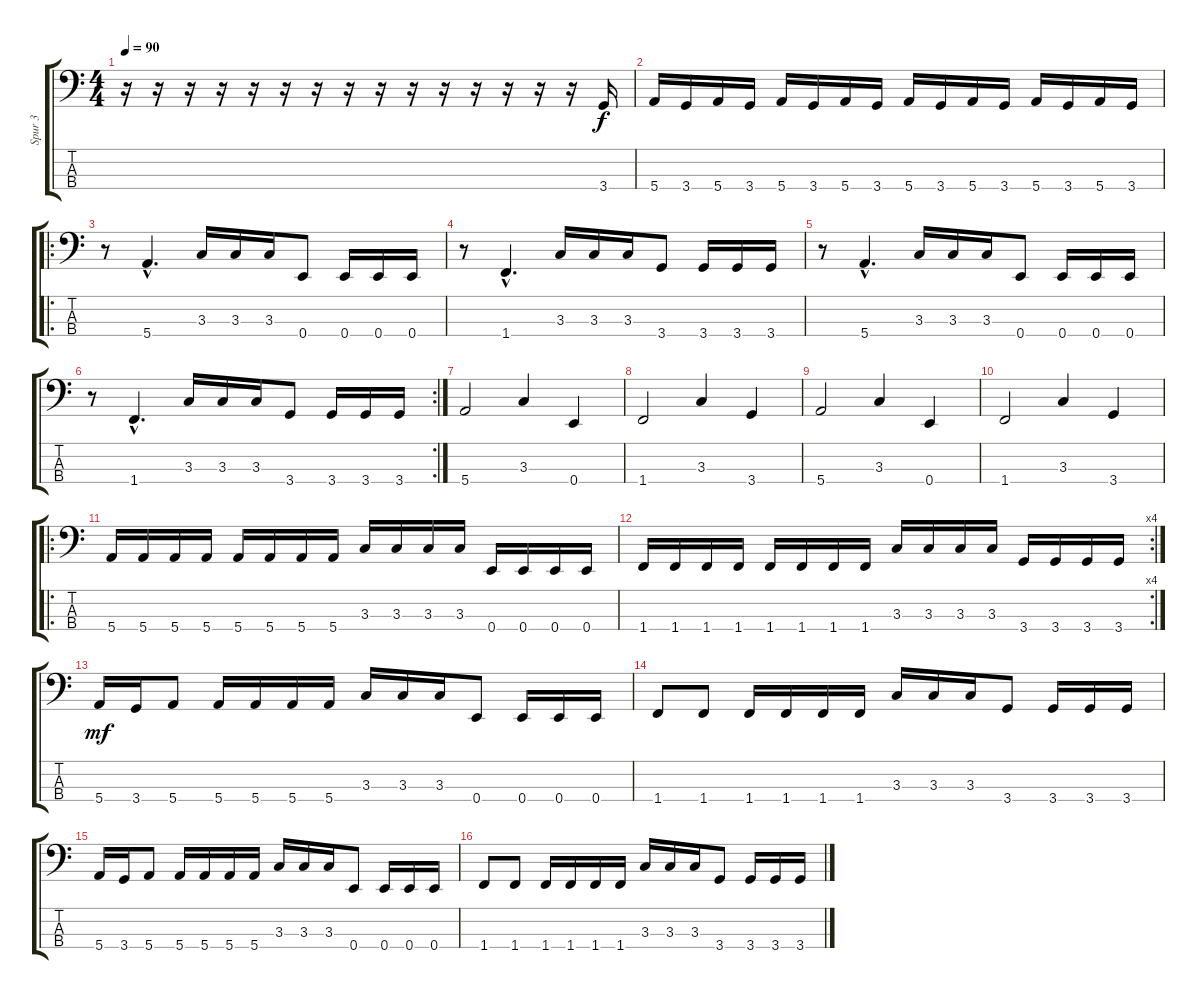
\track ("Spur 3" "Spur 3") {instrument electricbassfinger}
\staff {score tabs}
\tuning (G2 D2 A1 E1) {hide}
\ts (4 4)
\tempo 90
\clef f4
\ks c
r.16{dy f instrument electricbassfinger} r.16 r.16 r.16 r.16 r.16 r.16 r.16 r.16 r.16 r.16 r.16 r.16 r.16 r.16 3.4.16 |
5.4.16 3.4.16 5.4.16 3.4.16 5.4.16 3.4.16 5.4.16 3.4.16 5.4.16 3.4.16 5.4.16 3.4.16 5.4.16 3.4.16 5.4.16 3.4.16 |
\ro
r.8 5.4{hac}.4{d} 3.3.16 3.3.16 3.3.16 0.4.8 0.4.16 0.4.16 0.4.16 |
r.8 1.4{hac}.4{d} 3.3.16 3.3.16 3.3.16 3.4.8 3.4.16 3.4.16 3.4.16 |
r.8 5.4{hac}.4{d} 3.3.16 3.3.16 3.3.16 0.4.8 0.4.16 0.4.16 0.4.16 |
\rc 2
r.8 1.4{hac}.4{d} 3.3.16 3.3.16 3.3.16 3.4.8 3.4.16 3.4.16 3.4.16 |
5.4.2 3.3.4 0.4.4 |
1.4.2 3.3.4 3.4.4 |
5.4.2 3.3.4 0.4.4 |
1.4.2 3.3.4 3.4.4 |
\ro
5.4.16 5.4.16 5.4.16 5.4.16 5.4.16 5.4.16 5.4.16 5.4.16 3.3.16 3.3.16 3.3.16 3.3.16 0.4.16 0.4.16 0.4.16 0.4.16 |
\rc 4
1.4.16 1.4.16 1.4.16 1.4.16 1.4.16 1.4.16 1.4.16 1.4.16 3.3.16 3.3.16 3.3.16 3.3.16 3.4.16 3.4.16 3.4.16 3.4.16 |
5.4.16{dy mf} 3.4.16 5.4.8 5.4.16 5.4.16 5.4.16 5.4.16 3.3.16 3.3.16 3.3.16 0.4.8 0.4.16 0.4.16 0.4.16 |
1.4.8 1.4.8 1.4.16 1.4.16 1.4.16 1.4.16 3.3.16 3.3.16 3.3.16 3.4.8 3.4.16 3.4.16 3.4.16 |
5.4.16 3.4.16 5.4.8 5.4.16 5.4.16 5.4.16 5.4.16 3.3.16 3.3.16 3.3.16 0.4.8 0.4.16 0.4.16 0.4.16 |
1.4.8 1.4.8 1.4.16 1.4.16 1.4.16 1.4.16 3.3.16 3.3.16 3.3.16 3.4.8 3.4.16 3.4.16 3.4.16
